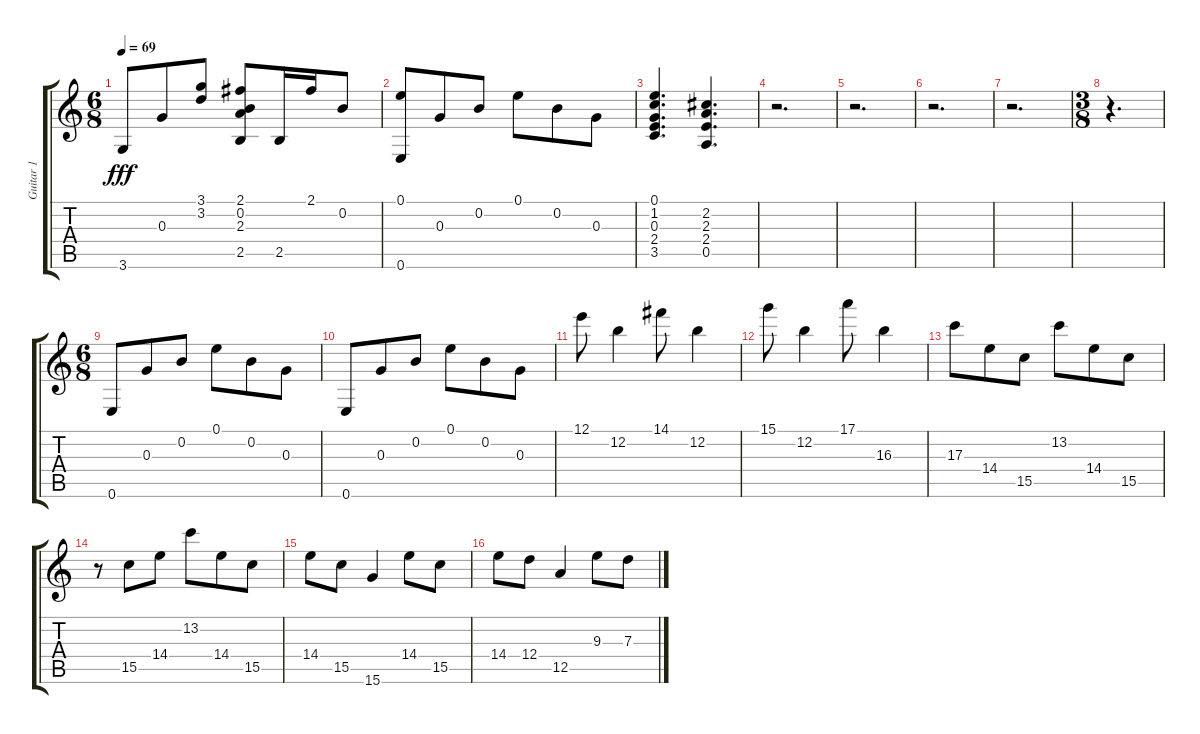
\track ("Guitar 1" "Guitar 1") {instrument electricguitarclean}
\staff {score tabs}
\tuning (E4 B3 G3 D3 A2 E2) {hide}
\ts (6 8)
\tempo 69
\clef g2
\ks c
3.6.8{dy fff} 0.3.8 (3.1 3.2).8 (2.1 0.2 2.3 2.5).8 2.5.16 2.1.16 0.2.8 |
(0.1 0.6).8 0.3.8 0.2.8 0.1.8 0.2.8 0.3.8 |
(0.1 1.2 0.3 2.4 3.5).4{d} (2.2 2.3 2.4 0.5).4{d} |
r.2{d} |
r.2{d} |
r.2{d} |
r.2{d} |
\ts (3 8)
r.4{d} |
\ts (6 8)
0.6.8 0.3.8 0.2.8 0.1.8 0.2.8 0.3.8 |
0.6.8 0.3.8 0.2.8 0.1.8 0.2.8 0.3.8 |
12.1.8 12.2.4 14.1.8 12.2.4 |
15.1.8 12.2.4 17.1.8 16.3.4 |
17.3.8 14.4.8 15.5.8 13.2.8 14.4.8 15.5.8 |
r.8 15.5.8 14.4.8 13.2.8 14.4.8 15.5.8 |
14.4.8 15.5.8 15.6.4 14.4.8 15.5.8 |
14.4.8 12.4.8 12.5.4 9.3.8 7.3.8
